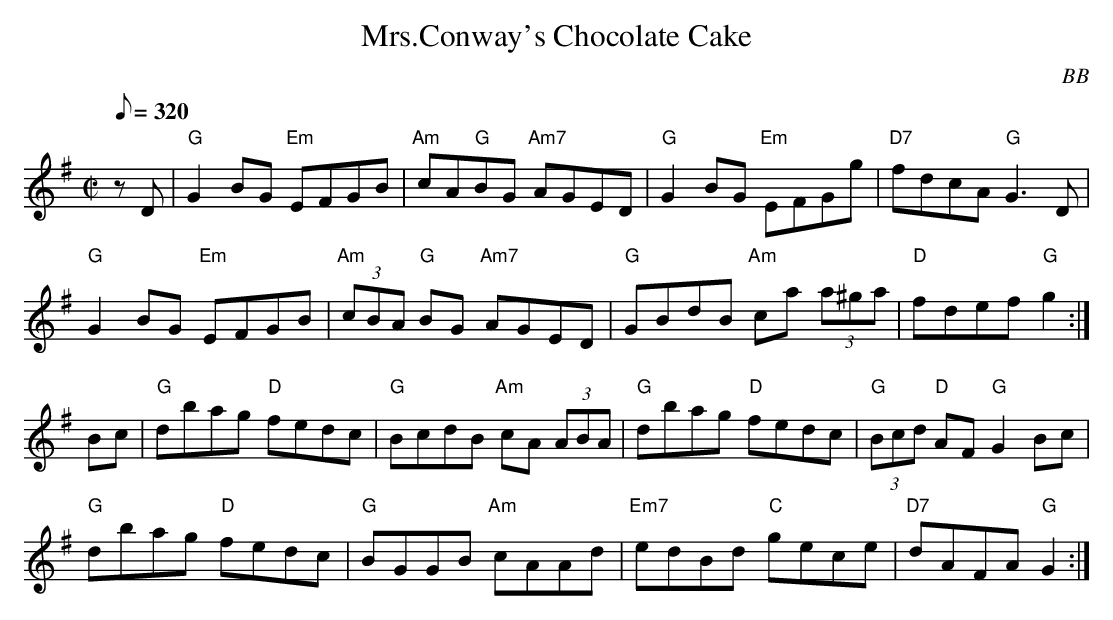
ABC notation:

X:1
T: Mrs.Conway's Chocolate Cake
C: BB
Q: 1/8=320
M: C|
L: 1/8
K: G
zD|"G"G2 BG "Em"EFGB|"Am"cA"G"BG "Am7"AGED|"G"G2 BG "Em"EFGg|"D7"fdcA "G"G3 D |
"G"G2 BG "Em"EFGB|"Am"(3cBA "G"BG "Am7"AGED|"G"GBdB "Am"ca (3a^ga|"D"fdef "G"g2 :|
Bc|"G"dbag "D"fedc|"G"BcdB "Am"cA (3ABA|"G"dbag "D"fedc|"G"(3Bcd "D"AF "G"G2 Bc |
"G"dbag "D"fedc|"G"BGGB "Am"cAAd|"Em7"edBd "C"gece|"D7"dAFA "G"G2 :|
